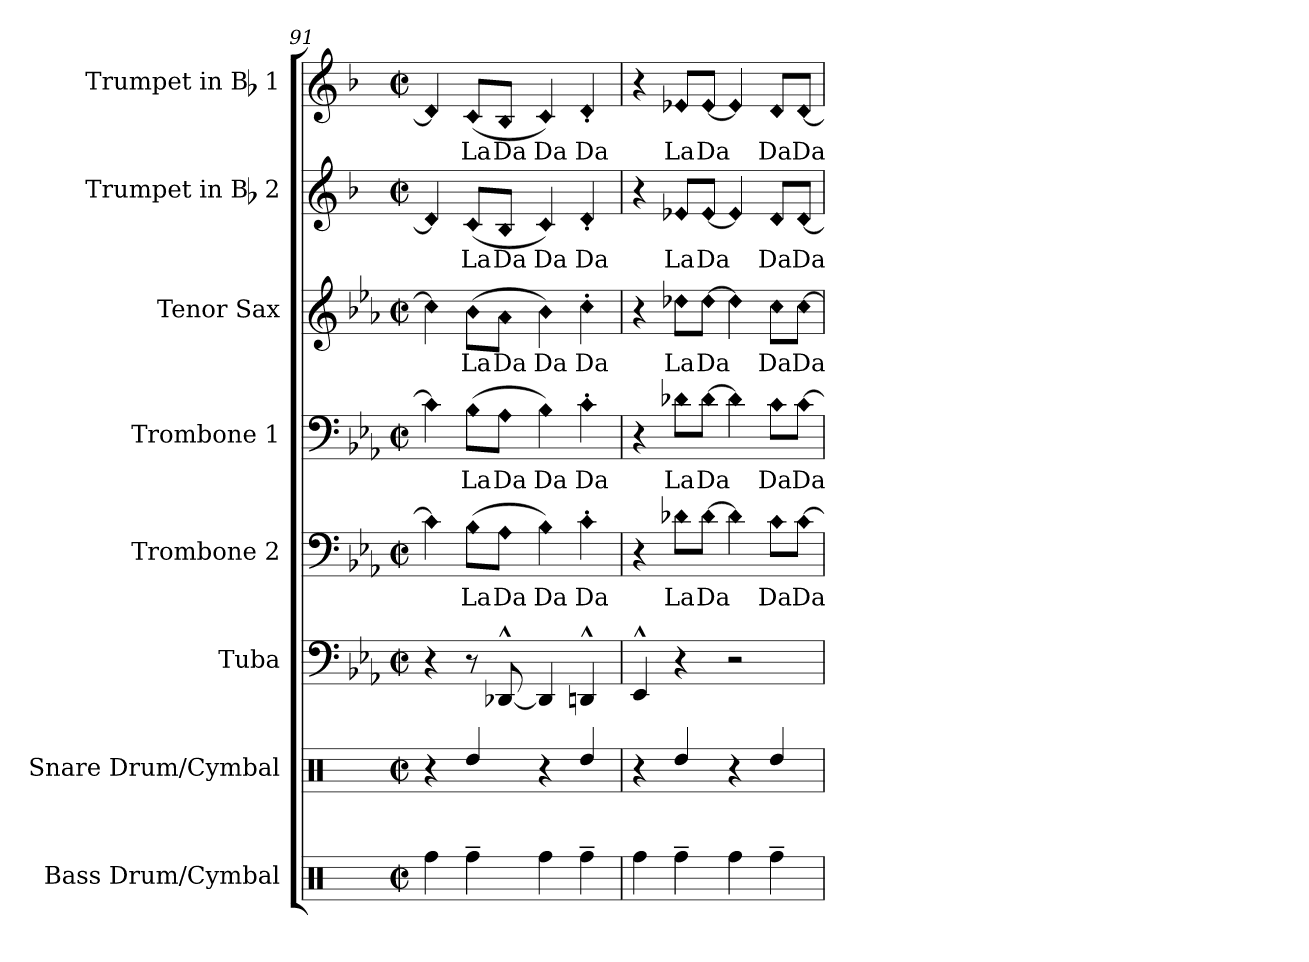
**kern	**kern	**kern	**kern	**text	**kern	**text	**kern	**text	**kern	**text	**kern	**text
*part8	*part7	*part6	*part5	*part5	*part4	*part4	*part3	*part3	*part2	*part2	*part1	*part1
*staff8	*staff7	*staff6	*staff5	*staff5	*staff4	*staff4	*staff3	*staff3	*staff2	*staff2	*staff1	*staff1
*I"Bass Drum/Cymbal	*I"Snare Drum/Cymbal	*I"Tuba	*I"Trombone 2	*	*I"Trombone 1	*	*I"Tenor Sax	*	*I"Trumpet in Bb 2	*	*I"Trumpet in Bb 1	*
*I'B.D./Cym	*I'S.D./Cym	*I'Tuba	*I'Tbn. 2	*	*I'Tbn. 1	*	*I'T. Sx.	*	*	*	*	*
*clefX	*clefX	*clefF4	*clefF4	*	*clefF4	*	*clefG2	*	*clefG2	*	*clefG2	*
*	*	*	*	*	*	*	*ITrd8c14	*	*ITrd1c2	*	*ITrd1c2	*
*k[]	*k[]	*k[b-e-a-]	*k[b-e-a-]	*	*k[b-e-a-]	*	*k[b-e-a-]	*	*k[b-e-a-]	*	*k[b-e-a-]	*
*C:	*C:	*E-:	*E-:	*	*E-:	*	*E-:	*	*E-:	*	*E-:	*
*M2/2	*M2/2	*M2/2	*M2/2	*	*M2/2	*	*M2/2	*	*M2/2	*	*M2/2	*
*met(c|)	*met(c|)	*met(c|)	*met(c|)	*	*met(c|)	*	*met(c|)	*	*met(c|)	*	*met(c|)	*
=91	=91	=91	=91	=91	=91	=91	=91	=91	=91	=91	=91	=91
!	!	!	!LO:N:head=diamond	!	!LO:N:head=diamond	!	!LO:N:head=diamond	!	!LO:N:head=diamond	!	!LO:N:head=diamond	!
4Rffi\	4r	4r	4ci\]	.	4ci\]	.	4ci\]	.	4ci/]	.	4ci/]	.
!	!	!	!LO:N:head=diamond	!	!	!	!	!	!	!	!	!
!	!	!	!	!LO:LY:b:color=#000000	!LO:N:head=diamond	!	!	!	!	!	!	!
!	!	!	!	!	!	!LO:LY:b:color=#000000	!LO:N:head=diamond	!	!	!	!	!
!	!	!	!	!	!	!	!	!LO:LY:b:color=#000000	!LO:N:head=diamond	!	!	!
!	!	!	!	!	!	!	!	!	!	!LO:LY:b:color=#000000	!LO:N:head=diamond	!
!	!	!	!	!	!	!	!	!	!	!	!	!LO:LY:b:color=#000000
4Rff~i\	4Rddi/	8r	(8B-i\L	La	(8B-i\L	La	(8B-i\L	La	(8B-i/L	La	(8B-i/L	La
!	!	!	!LO:N:head=diamond	!	!	!	!	!	!	!	!	!
!	!	!	!	!LO:LY:b:color=#000000	!LO:N:head=diamond	!	!	!	!	!	!	!
!	!	!	!	!	!	!LO:LY:b:color=#000000	!LO:N:head=diamond	!	!	!	!	!
!	!	!	!	!	!	!	!	!LO:LY:b:color=#000000	!LO:N:head=diamond	!	!	!
!	!	!	!	!	!	!	!	!	!	!LO:LY:b:color=#000000	!LO:N:head=diamond	!
!	!	!	!	!	!	!	!	!	!	!	!	!LO:LY:b:color=#000000
.	.	[<8DD-X^^i/	8A-i\J	Da	8A-i\J	Da	8A-i\J	Da	8A-i/J	Da	8A-i/J	Da
!	!	!	!LO:N:head=diamond	!	!	!	!	!	!	!	!	!
!	!	!	!	!LO:LY:b:color=#000000	!LO:N:head=diamond	!	!	!	!	!	!	!
!	!	!	!	!	!	!LO:LY:b:color=#000000	!LO:N:head=diamond	!	!	!	!	!
!	!	!	!	!	!	!	!	!LO:LY:b:color=#000000	!LO:N:head=diamond	!	!	!
!	!	!	!	!	!	!	!	!	!	!LO:LY:b:color=#000000	!LO:N:head=diamond	!
!	!	!	!	!	!	!	!	!	!	!	!	!LO:LY:b:color=#000000
4Rffi\	4r	4DD-i/]	4B-i\)	Da	4B-i\)	Da	4B-i\)	Da	4B-i/)	Da	4B-i/)	Da
!	!	!	!LO:N:head=diamond	!	!	!	!	!	!	!	!	!
!	!	!	!	!LO:LY:b:color=#000000	!LO:N:head=diamond	!	!	!	!	!	!	!
!	!	!	!	!	!	!LO:LY:b:color=#000000	!LO:N:head=diamond	!	!	!	!	!
!	!	!	!	!	!	!	!	!LO:LY:b:color=#000000	!LO:N:head=diamond	!	!	!
!	!	!	!	!	!	!	!	!	!	!LO:LY:b:color=#000000	!LO:N:head=diamond	!
!	!	!	!	!	!	!	!	!	!	!	!	!LO:LY:b:color=#000000
4Rff~i\	4Rddi/	4DDn^^i/	4c'i\	Da	4c'i\	Da	4c'i\	Da	4c'i/	Da	4c'i/	Da
=92	=92	=92	=92	=92	=92	=92	=92	=92	=92	=92	=92	=92
4Rffi\	4r	4EE-^^i/	4r	.	4r	.	4r	.	4r	.	4r	.
!	!	!	!LO:N:head=diamond	!	!	!	!	!	!	!	!	!
!	!	!	!	!LO:LY:b:color=#000000	!LO:N:head=diamond	!	!	!	!	!	!	!
!	!	!	!	!	!	!LO:LY:b:color=#000000	!LO:N:head=diamond	!	!	!	!	!
!	!	!	!	!	!	!	!	!LO:LY:b:color=#000000	!LO:N:head=diamond	!	!	!
!	!	!	!	!	!	!	!	!	!	!LO:LY:b:color=#000000	!LO:N:head=diamond	!
!	!	!	!	!	!	!	!	!	!	!	!	!LO:LY:b:color=#000000
4Rff~i\	4Rddi/	4r	8d-Xi\L	La	8d-Xi\L	La	8d-Xi\L	La	8d-Xi/L	La	8d-Xi/L	La
!	!	!	!LO:N:head=diamond	!	!	!	!	!	!	!	!	!
!	!	!	!	!LO:LY:b:color=#000000	!LO:N:head=diamond	!	!	!	!	!	!	!
!	!	!	!	!	!	!LO:LY:b:color=#000000	!LO:N:head=diamond	!	!	!	!	!
!	!	!	!	!	!	!	!	!LO:LY:b:color=#000000	!LO:N:head=diamond	!	!	!
!	!	!	!	!	!	!	!	!	!	!LO:LY:b:color=#000000	!LO:N:head=diamond	!
!	!	!	!	!	!	!	!	!	!	!	!	!LO:LY:b:color=#000000
.	.	.	[>8d-i\J	Da	[>8d-i\J	Da	[>8d-i\J	Da	[<8d-i/J	Da	[<8d-i/J	Da
!	!	!	!LO:N:head=diamond	!	!LO:N:head=diamond	!	!LO:N:head=diamond	!	!LO:N:head=diamond	!	!LO:N:head=diamond	!
4Rffi\	4r	2r	4d-i\]	.	4d-i\]	.	4d-i\]	.	4d-i/]	.	4d-i/]	.
!	!	!	!LO:N:head=diamond	!	!	!	!	!	!	!	!	!
!	!	!	!	!LO:LY:b:color=#000000	!LO:N:head=diamond	!	!	!	!	!	!	!
!	!	!	!	!	!	!LO:LY:b:color=#000000	!LO:N:head=diamond	!	!	!	!	!
!	!	!	!	!	!	!	!	!LO:LY:b:color=#000000	!LO:N:head=diamond	!	!	!
!	!	!	!	!	!	!	!	!	!	!LO:LY:b:color=#000000	!LO:N:head=diamond	!
!	!	!	!	!	!	!	!	!	!	!	!	!LO:LY:b:color=#000000
4Rff~i\	4Rddi/	.	8ci\L	Da	8ci\L	Da	8ci\L	Da	8ci/L	Da	8ci/L	Da
!	!	!	!LO:N:head=diamond	!	!	!	!	!	!	!	!	!
!	!	!	!	!LO:LY:b:color=#000000	!LO:N:head=diamond	!	!	!	!	!	!	!
!	!	!	!	!	!	!LO:LY:b:color=#000000	!LO:N:head=diamond	!	!	!	!	!
!	!	!	!	!	!	!	!	!LO:LY:b:color=#000000	!LO:N:head=diamond	!	!	!
!	!	!	!	!	!	!	!	!	!	!LO:LY:b:color=#000000	!LO:N:head=diamond	!
!	!	!	!	!	!	!	!	!	!	!	!	!LO:LY:b:color=#000000
.	.	.	[>8ci\J	Da	[>8ci\J	Da	[>8ci\J	Da	[<8ci/J	Da	[<8ci/J	Da
=	=	=	=	=	=	=	=	=	=	=	=	=
*-	*-	*-	*-	*-	*-	*-	*-	*-	*-	*-	*-	*-
